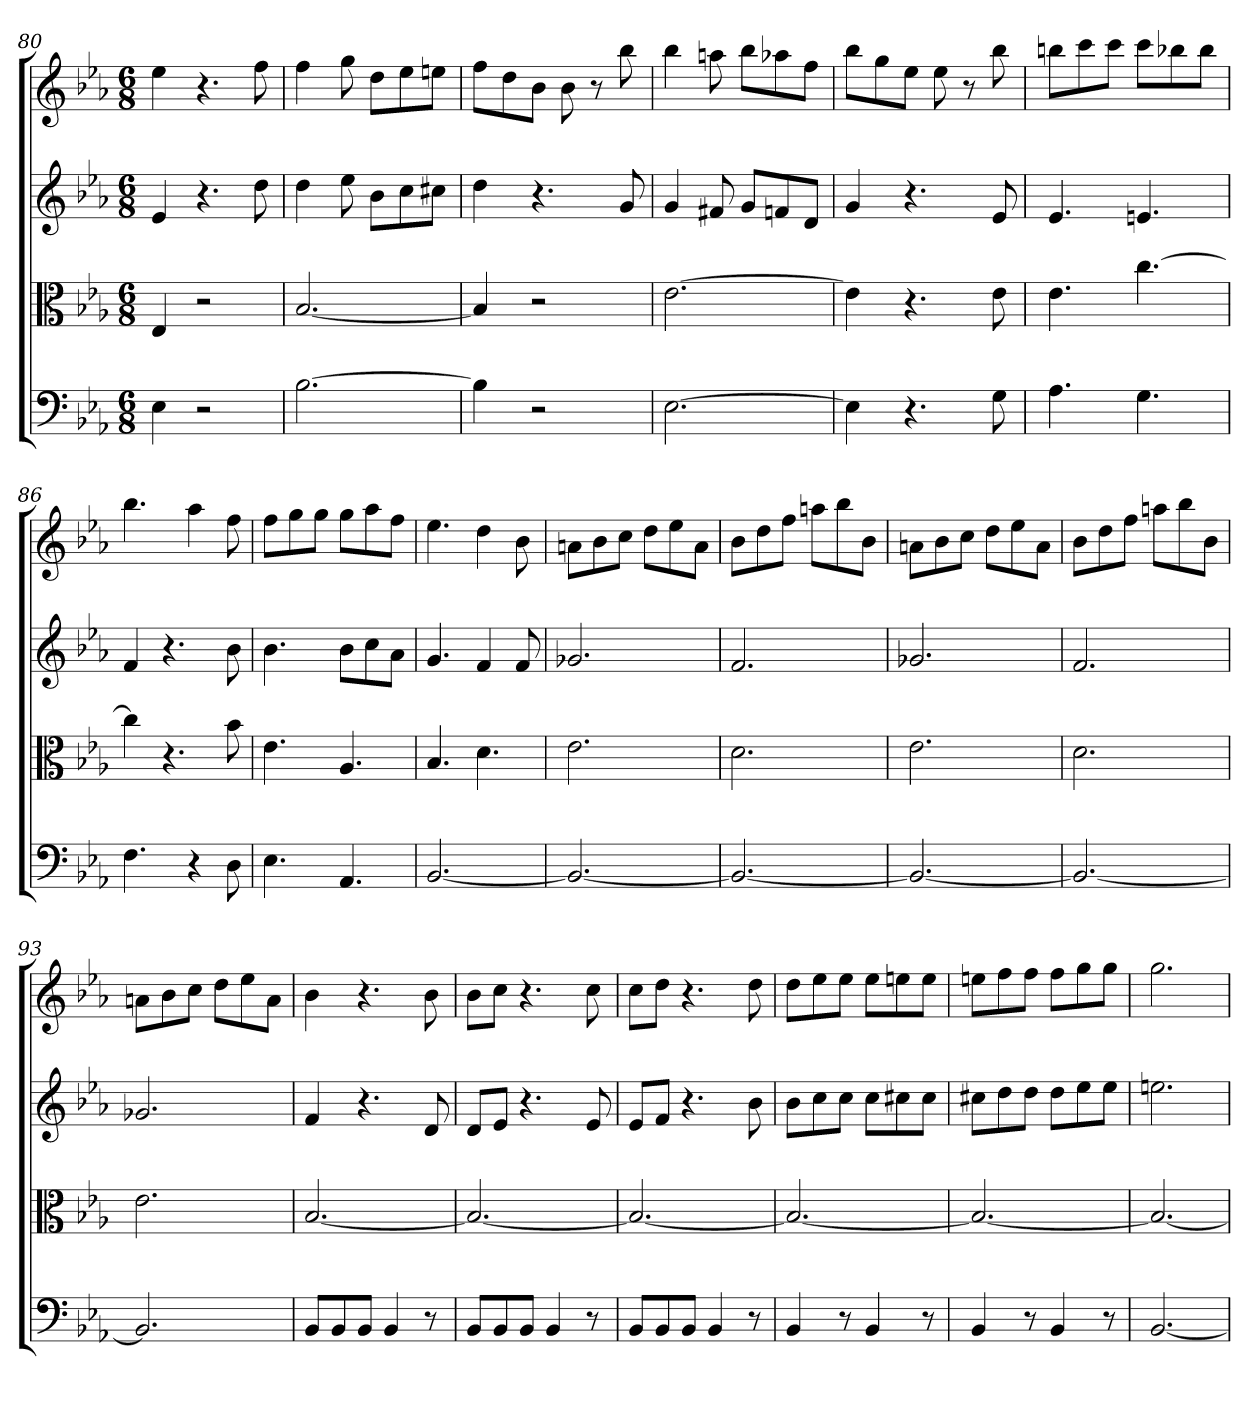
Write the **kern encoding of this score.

**kern	**kern	**kern	**kern
*part4	*part3	*part2	*part1
*staff4	*staff3	*staff2	*staff1
*clefF4	*clefC3	*	*
*k[b-e-a-]	*k[b-e-a-]	*k[b-e-a-]	*k[b-e-a-]
*E-:	*E-:	*E-:	*E-:
*M6/8	*M6/8	*M6/8	*M6/8
=80	=80	=80	=80
4E-	4E-	4e-	4ee-
2r	2r	4.r	4.r
.	.	8dd	8ff
=81	=81	=81	=81
[2.B-	[2.B-	4dd	4ff
.	.	8ee-	8gg
.	.	8b-L	8ddL
.	.	8cc	8ee-
.	.	8cc#XJ	8eenJ
=82	=82	=82	=82
4B-]	4B-]	4dd	8ffL
.	.	.	8dd
2r	2r	4.r	8b-J
.	.	.	8b-
.	.	.	8r
.	.	8g	8bb-
=83	=83	=83	=83
[2.E-	[2.e-	4g	4bb-
.	.	8f#X	8aan
.	.	8gL	8bb-L
.	.	8fn	8aa-X
.	.	8dJ	8ffJ
=84	=84	=84	=84
4E-]	4e-]	4g	8bb-L
.	.	.	8gg
4.r	4.r	4.r	8ee-J
.	.	.	8ee-
.	.	.	8r
8G	8e-	8e-	8bb-
=85	=85	=85	=85
4.A-	4.e-	4.e-	8bbnL
.	.	.	8ccc
.	.	.	8cccJ
4.G	[4.cc	4.en	8cccL
.	.	.	8bb-X
.	.	.	8bb-J
=86	=86	=86	=86
4.F	4cc]	4f	4.bb-
.	4.r	4.r	.
4r	.	.	4aa-
8D	8b-	8b-	8ff
=87	=87	=87	=87
4.E-	4.e-	4.b-	8ffL
.	.	.	8gg
.	.	.	8ggJ
4.AA-	4.A-	8b-L	8ggL
.	.	8cc	8aa-
.	.	8a-J	8ffJ
=88	=88	=88	=88
[2.BB-	4.B-	4.g	4.ee-
.	4.d	4f	4dd
.	.	8f	8b-
=89	=89	=89	=89
2.BB-_	2.e-	2.g-X	8anL
.	.	.	8b-
.	.	.	8ccJ
.	.	.	8ddL
.	.	.	8ee-
.	.	.	8aJ
=90	=90	=90	=90
2.BB-_	2.d	2.f	8b-L
.	.	.	8dd
.	.	.	8ffJ
.	.	.	8aanL
.	.	.	8bb-
.	.	.	8b-J
=91	=91	=91	=91
2.BB-_	2.e-	2.g-X	8anL
.	.	.	8b-
.	.	.	8ccJ
.	.	.	8ddL
.	.	.	8ee-
.	.	.	8aJ
=92	=92	=92	=92
2.BB-_	2.d	2.f	8b-L
.	.	.	8dd
.	.	.	8ffJ
.	.	.	8aanL
.	.	.	8bb-
.	.	.	8b-J
=93	=93	=93	=93
2.BB-]	2.e-	2.g-X	8anL
.	.	.	8b-
.	.	.	8ccJ
.	.	.	8ddL
.	.	.	8ee-
.	.	.	8aJ
=94	=94	=94	=94
8BB-/L	[2.B-	4f	4b-
8BB-/	.	.	.
8BB-/J	.	4.r	4.r
4BB-	.	.	.
8r	.	8d	8b-
=95	=95	=95	=95
8BB-/L	2.B-_	8dL	8b-L
8BB-/	.	8e-J	8ccJ
8BB-/J	.	4.r	4.r
4BB-	.	.	.
8r	.	8e-	8cc
=96	=96	=96	=96
8BB-/L	2.B-_	8e-L	8ccL
8BB-/	.	8fJ	8ddJ
8BB-/J	.	4.r	4.r
4BB-	.	.	.
8r	.	8b-	8dd
=97	=97	=97	=97
4BB-	2.B-_	8b-L	8ddL
.	.	8cc	8ee-
8r	.	8ccJ	8ee-J
4BB-	.	8ccL	8ee-L
.	.	8cc#X	8een
8r	.	8cc#J	8eeJ
=98	=98	=98	=98
4BB-	2.B-_	8cc#XL	8eenL
.	.	8dd	8ff
8r	.	8ddJ	8ffJ
4BB-	.	8ddL	8ffL
.	.	8ee-	8gg
8r	.	8ee-J	8ggJ
=99	=99	=99	=99
[2.BB-	2.B-_	2.een	2.gg
=	=	=	=
*-	*-	*-	*-
